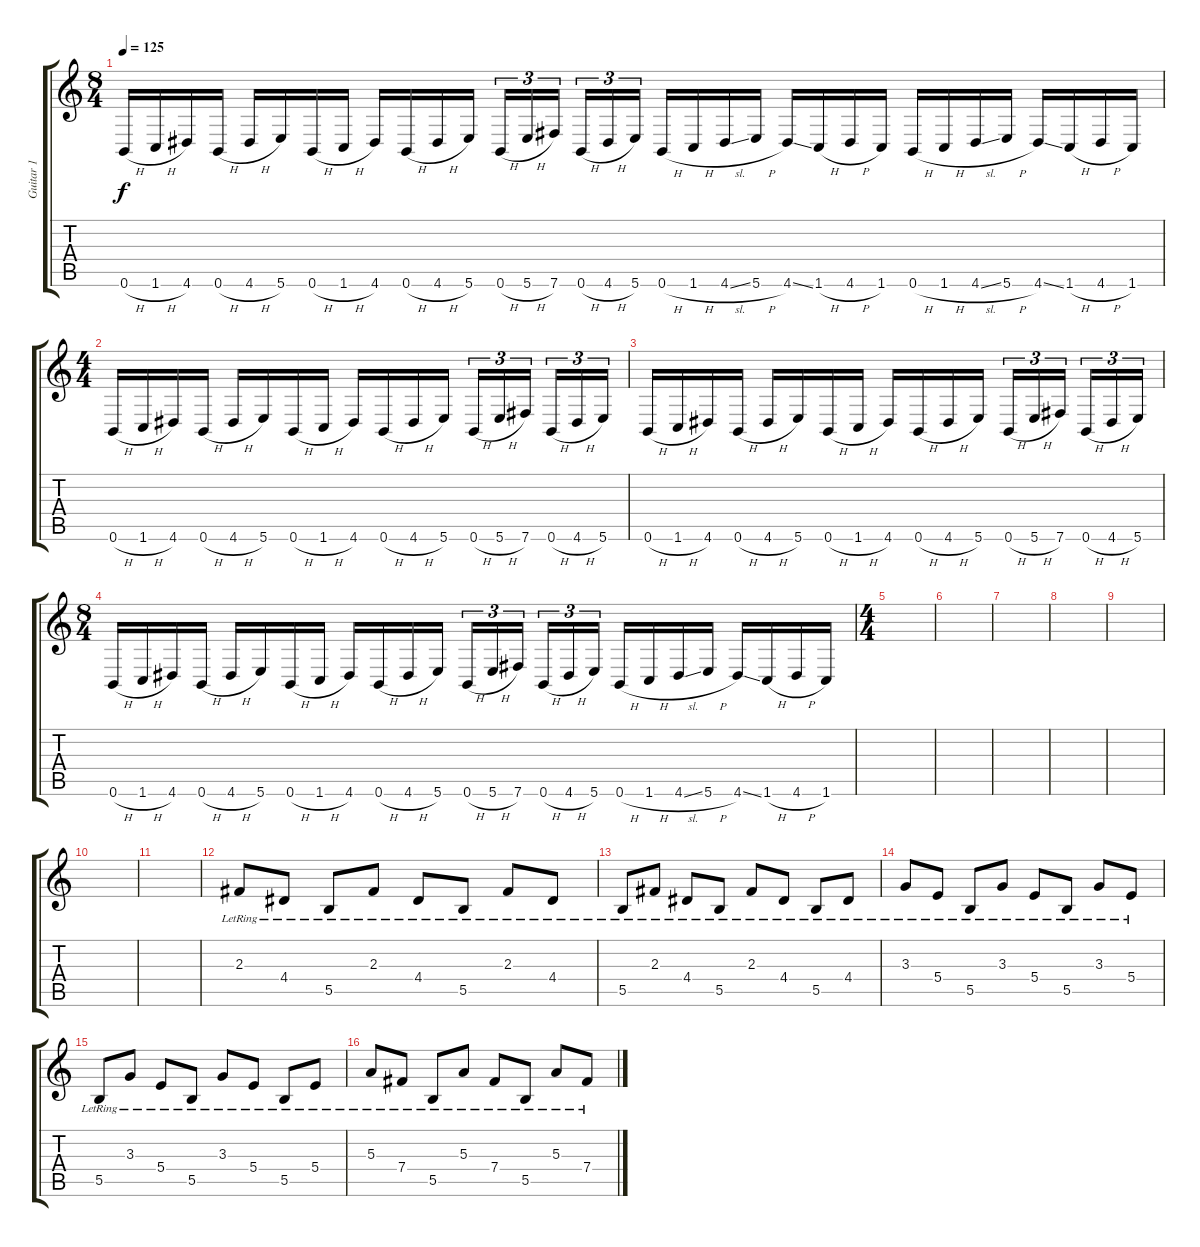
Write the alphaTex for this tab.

\track ("Guitar 1" "Guitar 1") {instrument distortionguitar}
\staff {score tabs}
\tuning (Db4 Ab3 E3 B2 Gb2 B1) {hide}
\ts (8 4)
\tempo 125
\clef g2
\ks c
0.6{h}.16{dy f} 1.6{h}.16 4.6.16 0.6{h}.16 4.6{h}.16 5.6.16 0.6{h}.16 1.6{h}.16 4.6.16 0.6{h}.16 4.6{h}.16 5.6.16 0.6{h}.16{tu (3 2)} 5.6{h}.16{tu (3 2)} 7.6.16{tu (3 2) beam splitsecondary} 0.6{h}.16{tu (3 2)} 4.6{h}.16{tu (3 2)} 5.6.16{tu (3 2)} 0.6{h}.16 1.6{h}.16 4.6{sl}.16 5.6{h}.16 4.6{ss}.16 1.6{h}.16 4.6{h}.16 1.6.16 0.6{h}.16 1.6{h}.16 4.6{sl}.16 5.6{h}.16 4.6{ss}.16 1.6{h}.16 4.6{h}.16 1.6.16 |
\ts (4 4)
0.6{h}.16 1.6{h}.16 4.6.16 0.6{h}.16 4.6{h}.16 5.6.16 0.6{h}.16 1.6{h}.16 4.6.16 0.6{h}.16 4.6{h}.16 5.6.16 0.6{h}.16{tu (3 2)} 5.6{h}.16{tu (3 2)} 7.6.16{tu (3 2) beam splitsecondary} 0.6{h}.16{tu (3 2)} 4.6{h}.16{tu (3 2)} 5.6.16{tu (3 2)} |
0.6{h}.16 1.6{h}.16 4.6.16 0.6{h}.16 4.6{h}.16 5.6.16 0.6{h}.16 1.6{h}.16 4.6.16 0.6{h}.16 4.6{h}.16 5.6.16 0.6{h}.16{tu (3 2)} 5.6{h}.16{tu (3 2)} 7.6.16{tu (3 2) beam splitsecondary} 0.6{h}.16{tu (3 2)} 4.6{h}.16{tu (3 2)} 5.6.16{tu (3 2)} |
\ts (8 4)
0.6{h}.16 1.6{h}.16 4.6.16 0.6{h}.16 4.6{h}.16 5.6.16 0.6{h}.16 1.6{h}.16 4.6.16 0.6{h}.16 4.6{h}.16 5.6.16 0.6{h}.16{tu (3 2)} 5.6{h}.16{tu (3 2)} 7.6.16{tu (3 2) beam splitsecondary} 0.6{h}.16{tu (3 2)} 4.6{h}.16{tu (3 2)} 5.6.16{tu (3 2)} 0.6{h}.16 1.6{h}.16 4.6{sl}.16 5.6{h}.16 4.6{ss}.16 1.6{h}.16 4.6{h}.16 1.6.16 |
\ts (4 4)
|
|
|
|
|
|
|
2.3{lr}.8 4.4{lr}.8 5.5{lr}.8 2.3{lr}.8 4.4{lr}.8 5.5{lr}.8 2.3{lr}.8 4.4{lr}.8 |
5.5{lr}.8 2.3{lr}.8 4.4{lr}.8 5.5{lr}.8 2.3{lr}.8 4.4{lr}.8 5.5{lr}.8 4.4{lr}.8 |
3.3{lr}.8 5.4{lr}.8 5.5{lr}.8 3.3{lr}.8 5.4{lr}.8 5.5{lr}.8 3.3{lr}.8 5.4{lr}.8 |
5.5{lr}.8 3.3{lr}.8 5.4{lr}.8 5.5{lr}.8 3.3{lr}.8 5.4{lr}.8 5.5{lr}.8 5.4{lr}.8 |
5.3{lr}.8 7.4{lr}.8 5.5{lr}.8 5.3{lr}.8 7.4{lr}.8 5.5{lr}.8 5.3{lr}.8 7.4{lr}.8
